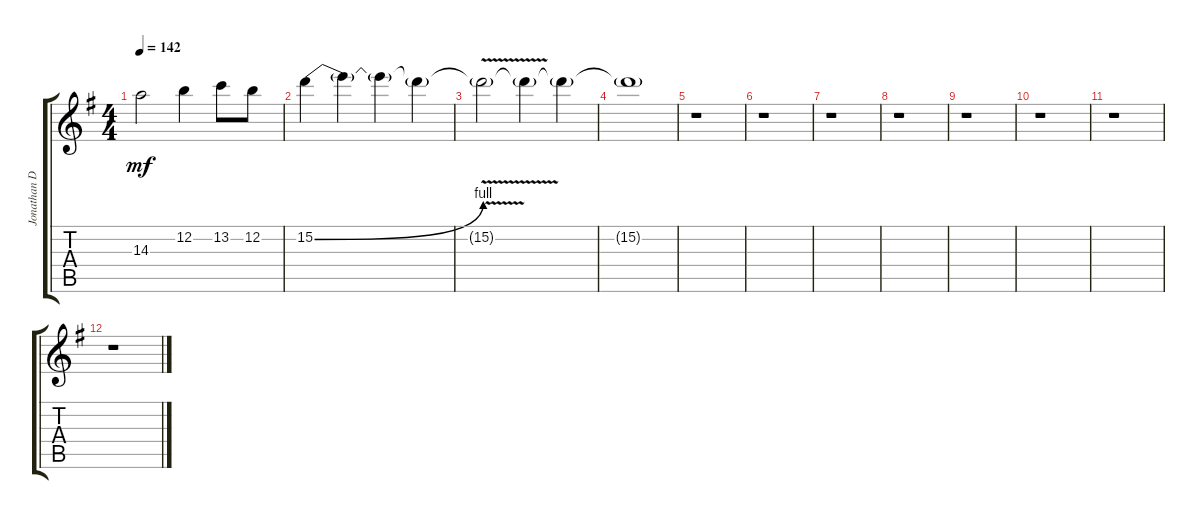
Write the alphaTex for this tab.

\track ("Jonathan Donais (distortion)" "Jonathan D") {instrument distortionguitar}
\staff {score tabs}
\tuning (E4 B3 G3 D3 A2 E2) {hide}
\ts (4 4)
\tempo 142
\clef g2
\ks g
14.3.2{dy mf} 12.2.4 13.2.8 12.2.8 |
15.2{be (bend 0 0 60 4)}.4 15.2{t}.4 15.2{t}.4 15.2{t}.4 |
15.2{v t}.2 15.2{t}.4 15.2{t}.4 |
15.2{t}.1 |
r.1 |
r.1 |
r.1 |
r.1 |
r.1 |
r.1 |
r.1 |
r.1
